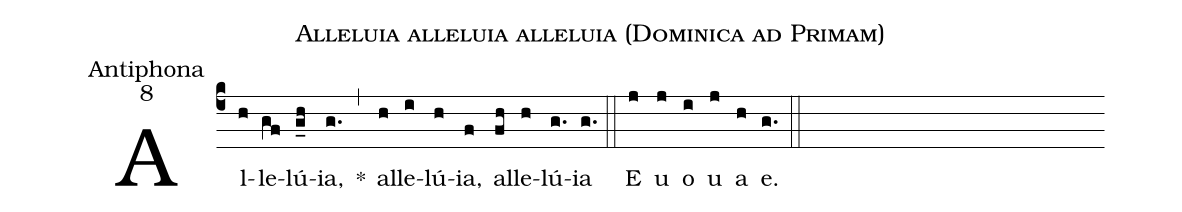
name:Alleluia alleluia alleluia (Dominica ad Primam);
office-part:Antiphona;
mode:8;
%%
(c4)Al(h)le(gf)lú(g_h)ia,(g.) *(,) al(h)le(i)lú(h)ia,(f) al(fh)le(h)lú(g.)ia(g.) (::) <eu>E(j) u(j) o(i) u(j) a(h) e.</eu>(g.) (::)
